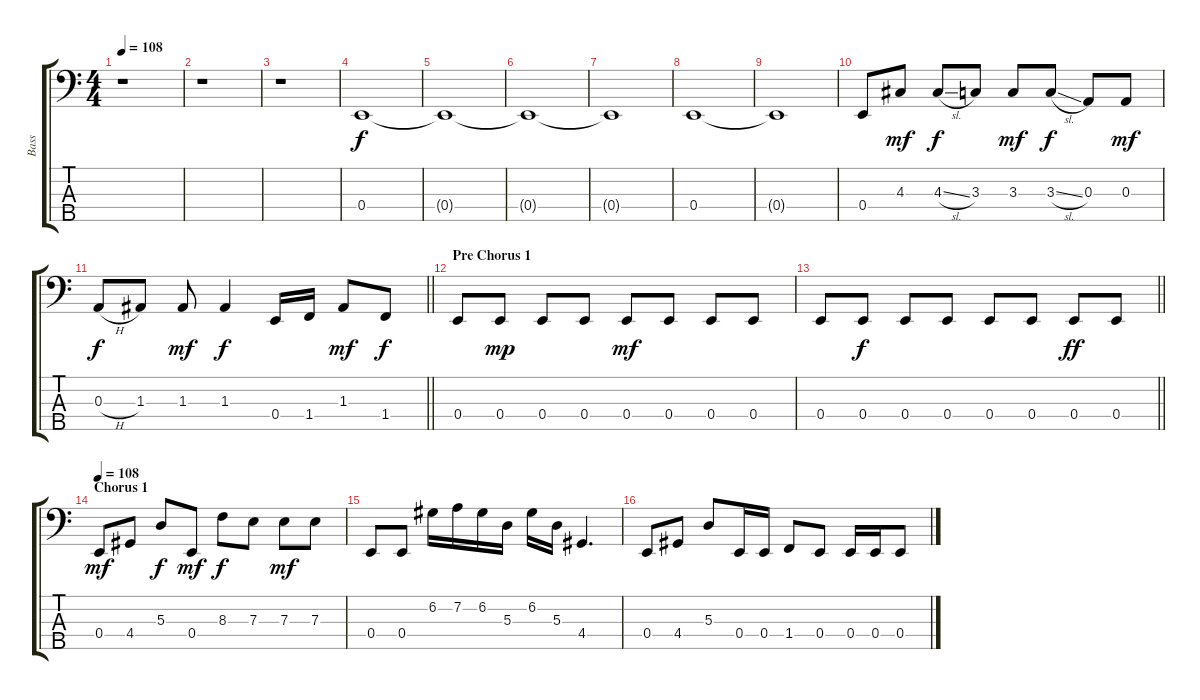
\track ("Bass" "Bass") {instrument electricbassfinger}
\staff {score tabs}
\tuning (G2 D2 A1 E1 B0) {hide}
\ts (4 4)
\tempo 108
\clef f4
\ks c
r.1{dy f} |
r.1 |
r.1 |
0.4.1{volume 10} |
0.4{t}.1 |
0.4{t}.1 |
0.4{t}.1 |
0.4.1 |
0.4{t}.1 |
0.4.8 4.3.8{dy mf} 4.3{sl}.8{dy f} 3.3.8 3.3.8{dy mf} 3.3{sl}.8{dy f} 0.3.8 0.3.8{dy mf} |
\barLineRight lightlight
0.3{h}.8{dy f} 1.3.8 1.3.8{dy mf} 1.3.4{dy f} 0.4.16 1.4.16 1.3.8{dy mf} 1.4.8{dy f} |
\section ("" "Pre Chorus 1")
0.4.8 0.4.8{dy mp} 0.4.8 0.4.8 0.4.8{dy mf} 0.4.8 0.4.8 0.4.8 |
\barLineRight lightlight
0.4.8 0.4.8{dy f} 0.4.8 0.4.8 0.4.8 0.4.8 0.4.8{dy ff} 0.4.8 |
\section ("" "Chorus 1")
\tempo 108
0.4.8{dy mf} 4.4.8 5.3.8{dy f} 0.4.8{dy mf} 8.3.8{dy f} 7.3.8 7.3.8{dy mf} 7.3.8 |
0.4.8 0.4.8 6.2.16 7.2.16 6.2.16 5.3.16 6.2.16 5.3.16 4.4.4{d} |
0.4.8 4.4.8 5.3.8 0.4.16 0.4.16 1.4.8 0.4.8 0.4.16 0.4.16 0.4.8
